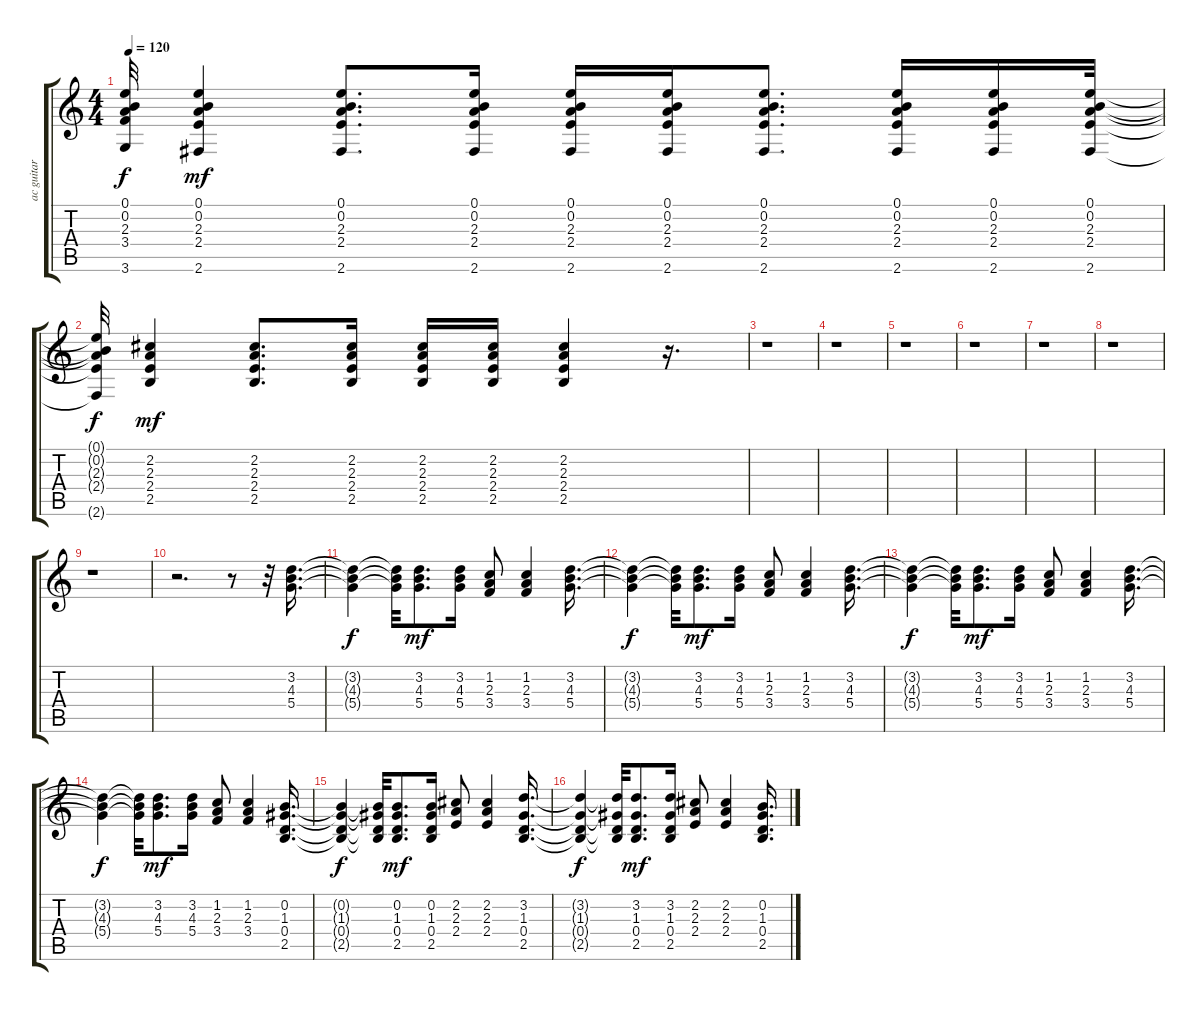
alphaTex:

\track ("ac guitar" "ac guitar") {instrument acousticguitarsteel}
\staff {score tabs}
\tuning (E4 B3 G3 D3 A2 E2) {hide}
\ts (4 4)
\tempo 120
\clef g2
\ks c
(0.1{t} 0.2{t} 2.3{t} 3.4{t} 3.6{t}).32{dy f} (0.1 0.2 2.3 2.4 2.6).4{dy mf} (0.1 0.2 2.3 2.4 2.6).8{d} (0.1 0.2 2.3 2.4 2.6).16 (0.1 0.2 2.3 2.4 2.6).16 (0.1 0.2 2.3 2.4 2.6).16 (0.1 0.2 2.3 2.4 2.6).8{d} (0.1 0.2 2.3 2.4 2.6).16 (0.1 0.2 2.3 2.4 2.6).16 (0.1 0.2 2.3 2.4 2.6).32 |
(0.1{t} 0.2{t} 2.3{t} 2.4{t} 2.6{t}).32{dy f} (2.2 2.3 2.4 2.5).4{dy mf} (2.2 2.3 2.4 2.5).8{d} (2.2 2.3 2.4 2.5).16 (2.2 2.3 2.4 2.5).16 (2.2 2.3 2.4 2.5).16 (2.2 2.3 2.4 2.5).4 r.16{d} |
r.1 |
r.1 |
r.1 |
r.1 |
r.1 |
r.1 |
r.1 |
r.2{d} r.8 r.32 (3.2 4.3 5.4).16{d} |
(3.2{t} 4.3{t} 5.4{t}).4{dy f} (3.2{t} 4.3{t} 5.4{t}).32 (3.2 4.3 5.4).8{d dy mf} (3.2 4.3 5.4).16 (1.2 2.3 3.4).8 (1.2 2.3 3.4).4 (3.2 4.3 5.4).16{d} |
(3.2{t} 4.3{t} 5.4{t}).4{dy f} (3.2{t} 4.3{t} 5.4{t}).32 (3.2 4.3 5.4).8{d dy mf} (3.2 4.3 5.4).16 (1.2 2.3 3.4).8 (1.2 2.3 3.4).4 (3.2 4.3 5.4).16{d} |
(3.2{t} 4.3{t} 5.4{t}).4{dy f} (3.2{t} 4.3{t} 5.4{t}).32 (3.2 4.3 5.4).8{d dy mf} (3.2 4.3 5.4).16 (1.2 2.3 3.4).8 (1.2 2.3 3.4).4 (3.2 4.3 5.4).16{d} |
(3.2{t} 4.3{t} 5.4{t}).4{dy f} (3.2{t} 4.3{t} 5.4{t}).32 (3.2 4.3 5.4).8{d dy mf} (3.2 4.3 5.4).16 (1.2 2.3 3.4).8 (1.2 2.3 3.4).4 (0.2 1.3 0.4 2.5).16{d} |
(0.2{t} 1.3{t} 0.4{t} 2.5{t}).4{dy f} (0.2{t} 1.3{t} 0.4{t} 2.5{t}).32 (0.2 1.3 0.4 2.5).8{d dy mf} (0.2 1.3 0.4 2.5).16 (2.2 2.3 2.4).8 (2.2 2.3 2.4).4 (3.2 1.3 0.4 2.5).16{d} |
(3.2{t} 1.3{t} 0.4{t} 2.5{t}).4{dy f} (3.2{t} 1.3{t} 0.4{t} 2.5{t}).32 (3.2 1.3 0.4 2.5).8{d dy mf} (3.2 1.3 0.4 2.5).16 (2.2 2.3 2.4).8 (2.2 2.3 2.4).4 (0.2 1.3 0.4 2.5).16{d}
